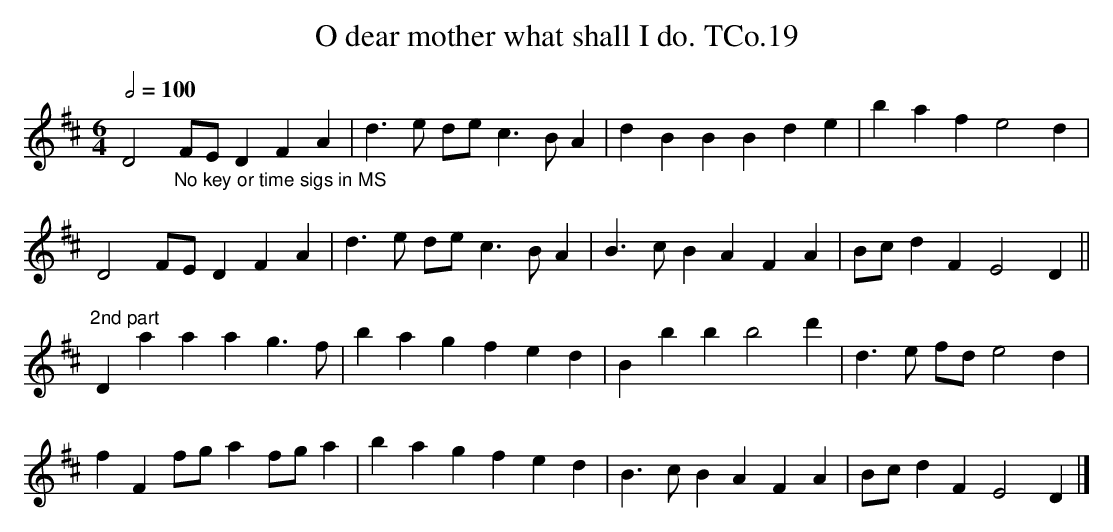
X:1
T:O dear mother what shall I do. TCo.19
M:6/4
L:1/8
Q:1/2=100
K:D
D4 "_No key or time sigs in MS"FE D2 F2 A2|d3 e de c3 B A2|d2 B2 B2 B2 d2 e2|b2 a2 f2 e4 d2|
D4 FE D2 F2 A2|d3 e de c3 B A2|B3 c B2 A2 F2 A2|Bc d2 F2 E4 D2||
"2nd part"D2 a2 a2 a2 g3 f|b2 a2 g2 f2 e2 d2|B2 b2 b2 b4 d'2|d3 e fde4 d2|
f2 F2 fg a2 fg a2|b2 a2 g2 f2 e2 d2|B3 c B2 A2 F2 A2|Bc d2 F2 E4 D2|]
